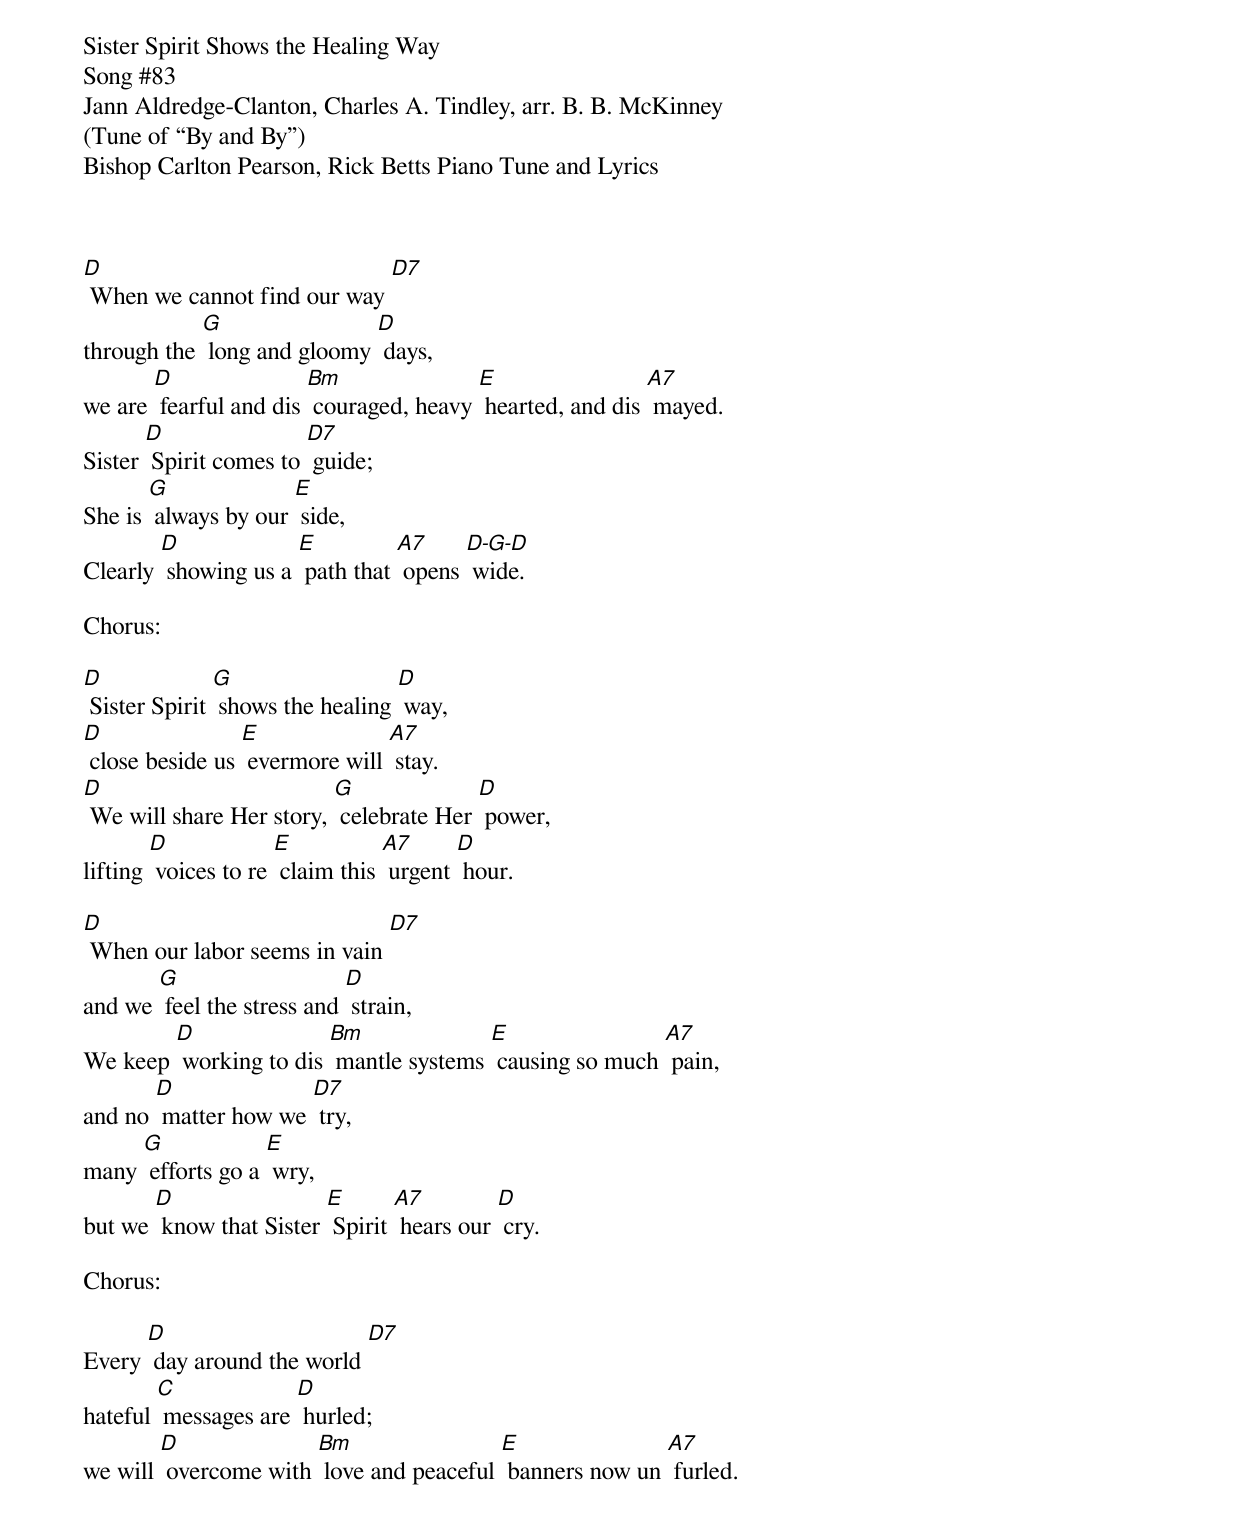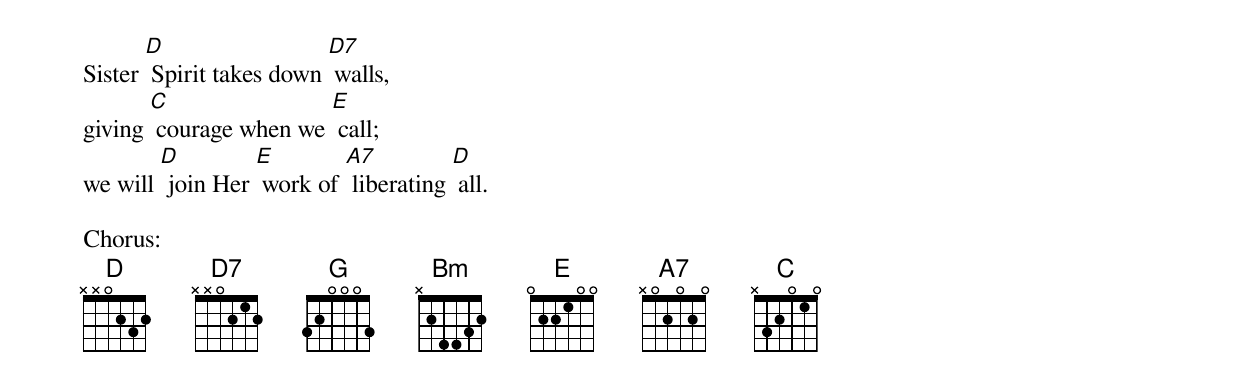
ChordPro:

Sister Spirit Shows the Healing Way
Song #83
Jann Aldredge-Clanton, Charles A. Tindley, arr. B. B. McKinney
(Tune of “By and By”)
Bishop Carlton Pearson, Rick Betts Piano Tune and Lyrics



[D] When we cannot find our way [D7]
through the [G] long and gloomy [D] days,
we are [D] fearful and dis [Bm] couraged, heavy [E] hearted, and dis [A7] mayed.
Sister [D] Spirit comes to [D7] guide;
She is [G] always by our [E] side,
Clearly [D] showing us a [E] path that [A7] opens [D-G-D] wide.

Chorus:

[D] Sister Spirit [G] shows the healing [D] way,
[D] close beside us [E] evermore will [A7] stay.
[D] We will share Her story, [G] celebrate Her [D] power,
lifting [D] voices to re [E] claim this [A7] urgent [D] hour.

[D] When our labor seems in vain [D7]
and we [G] feel the stress and [D] strain,
We keep [D] working to dis [Bm] mantle systems [E] causing so much [A7] pain,
and no [D] matter how we [D7] try,
many [G] efforts go a [E] wry,
but we [D] know that Sister [E] Spirit [A7] hears our [D] cry.

Chorus:

Every [D] day around the world [D7]
hateful [C] messages are [D] hurled;
we will [D] overcome with [Bm] love and peaceful [E] banners now un [A7] furled.
Sister [D] Spirit takes down [D7] walls,
giving [C] courage when we [E] call;
we will [D] join Her [E] work of [A7] liberating [D] all.

Chorus:
